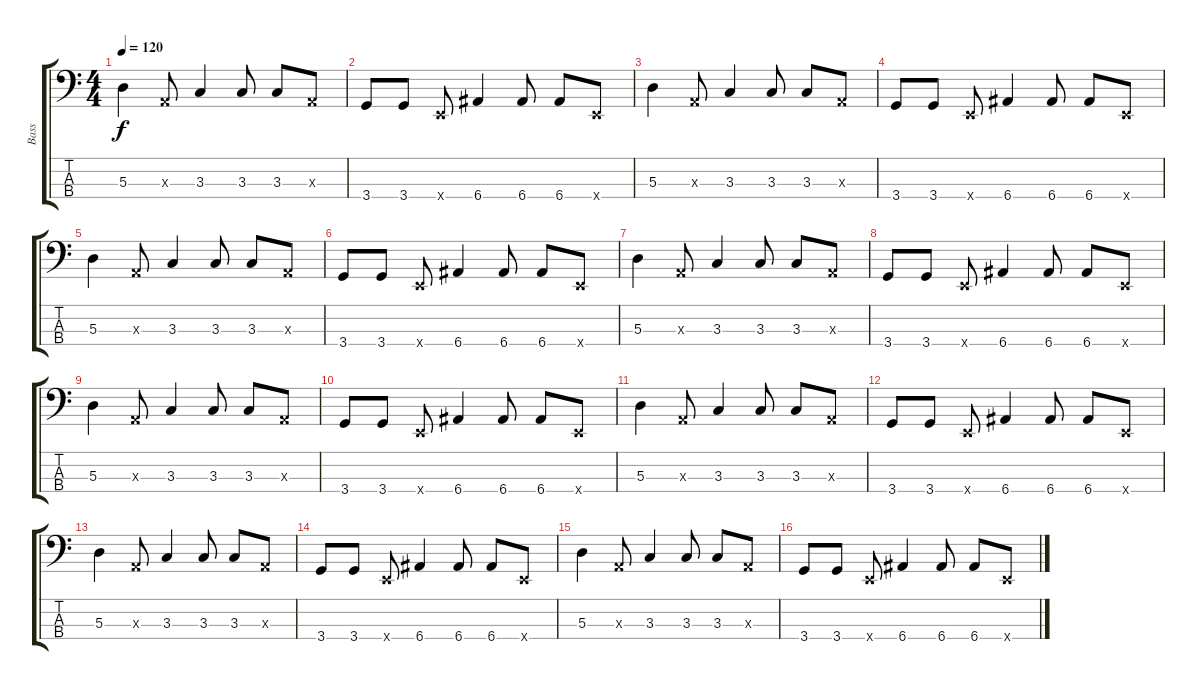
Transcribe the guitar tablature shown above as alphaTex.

\track ("Bass" "Bass") {instrument electricbassfinger}
\staff {score tabs}
\tuning (G2 D2 A1 E1) {hide}
\ts (4 4)
\tempo 120
\clef f4
\ks c
5.3.4{dy f} 0.3{x}.8 3.3.4 3.3.8 3.3.8 0.3{x}.8 |
3.4.8 3.4.8 0.4{x}.8 6.4.4 6.4.8 6.4.8 0.4{x}.8 |
5.3.4 0.3{x}.8 3.3.4 3.3.8 3.3.8 0.3{x}.8 |
3.4.8 3.4.8 0.4{x}.8 6.4.4 6.4.8 6.4.8 0.4{x}.8 |
5.3.4 0.3{x}.8 3.3.4 3.3.8 3.3.8 0.3{x}.8 |
3.4.8 3.4.8 0.4{x}.8 6.4.4 6.4.8 6.4.8 0.4{x}.8 |
5.3.4 0.3{x}.8 3.3.4 3.3.8 3.3.8 0.3{x}.8 |
3.4.8 3.4.8 0.4{x}.8 6.4.4 6.4.8 6.4.8 0.4{x}.8 |
5.3.4 0.3{x}.8 3.3.4 3.3.8 3.3.8 0.3{x}.8 |
3.4.8 3.4.8 0.4{x}.8 6.4.4 6.4.8 6.4.8 0.4{x}.8 |
5.3.4 0.3{x}.8 3.3.4 3.3.8 3.3.8 0.3{x}.8 |
3.4.8 3.4.8 0.4{x}.8 6.4.4 6.4.8 6.4.8 0.4{x}.8 |
5.3.4 0.3{x}.8 3.3.4 3.3.8 3.3.8 0.3{x}.8 |
3.4.8 3.4.8 0.4{x}.8 6.4.4 6.4.8 6.4.8 0.4{x}.8 |
5.3.4 0.3{x}.8 3.3.4 3.3.8 3.3.8 0.3{x}.8 |
3.4.8 3.4.8 0.4{x}.8 6.4.4 6.4.8 6.4.8 0.4{x}.8
